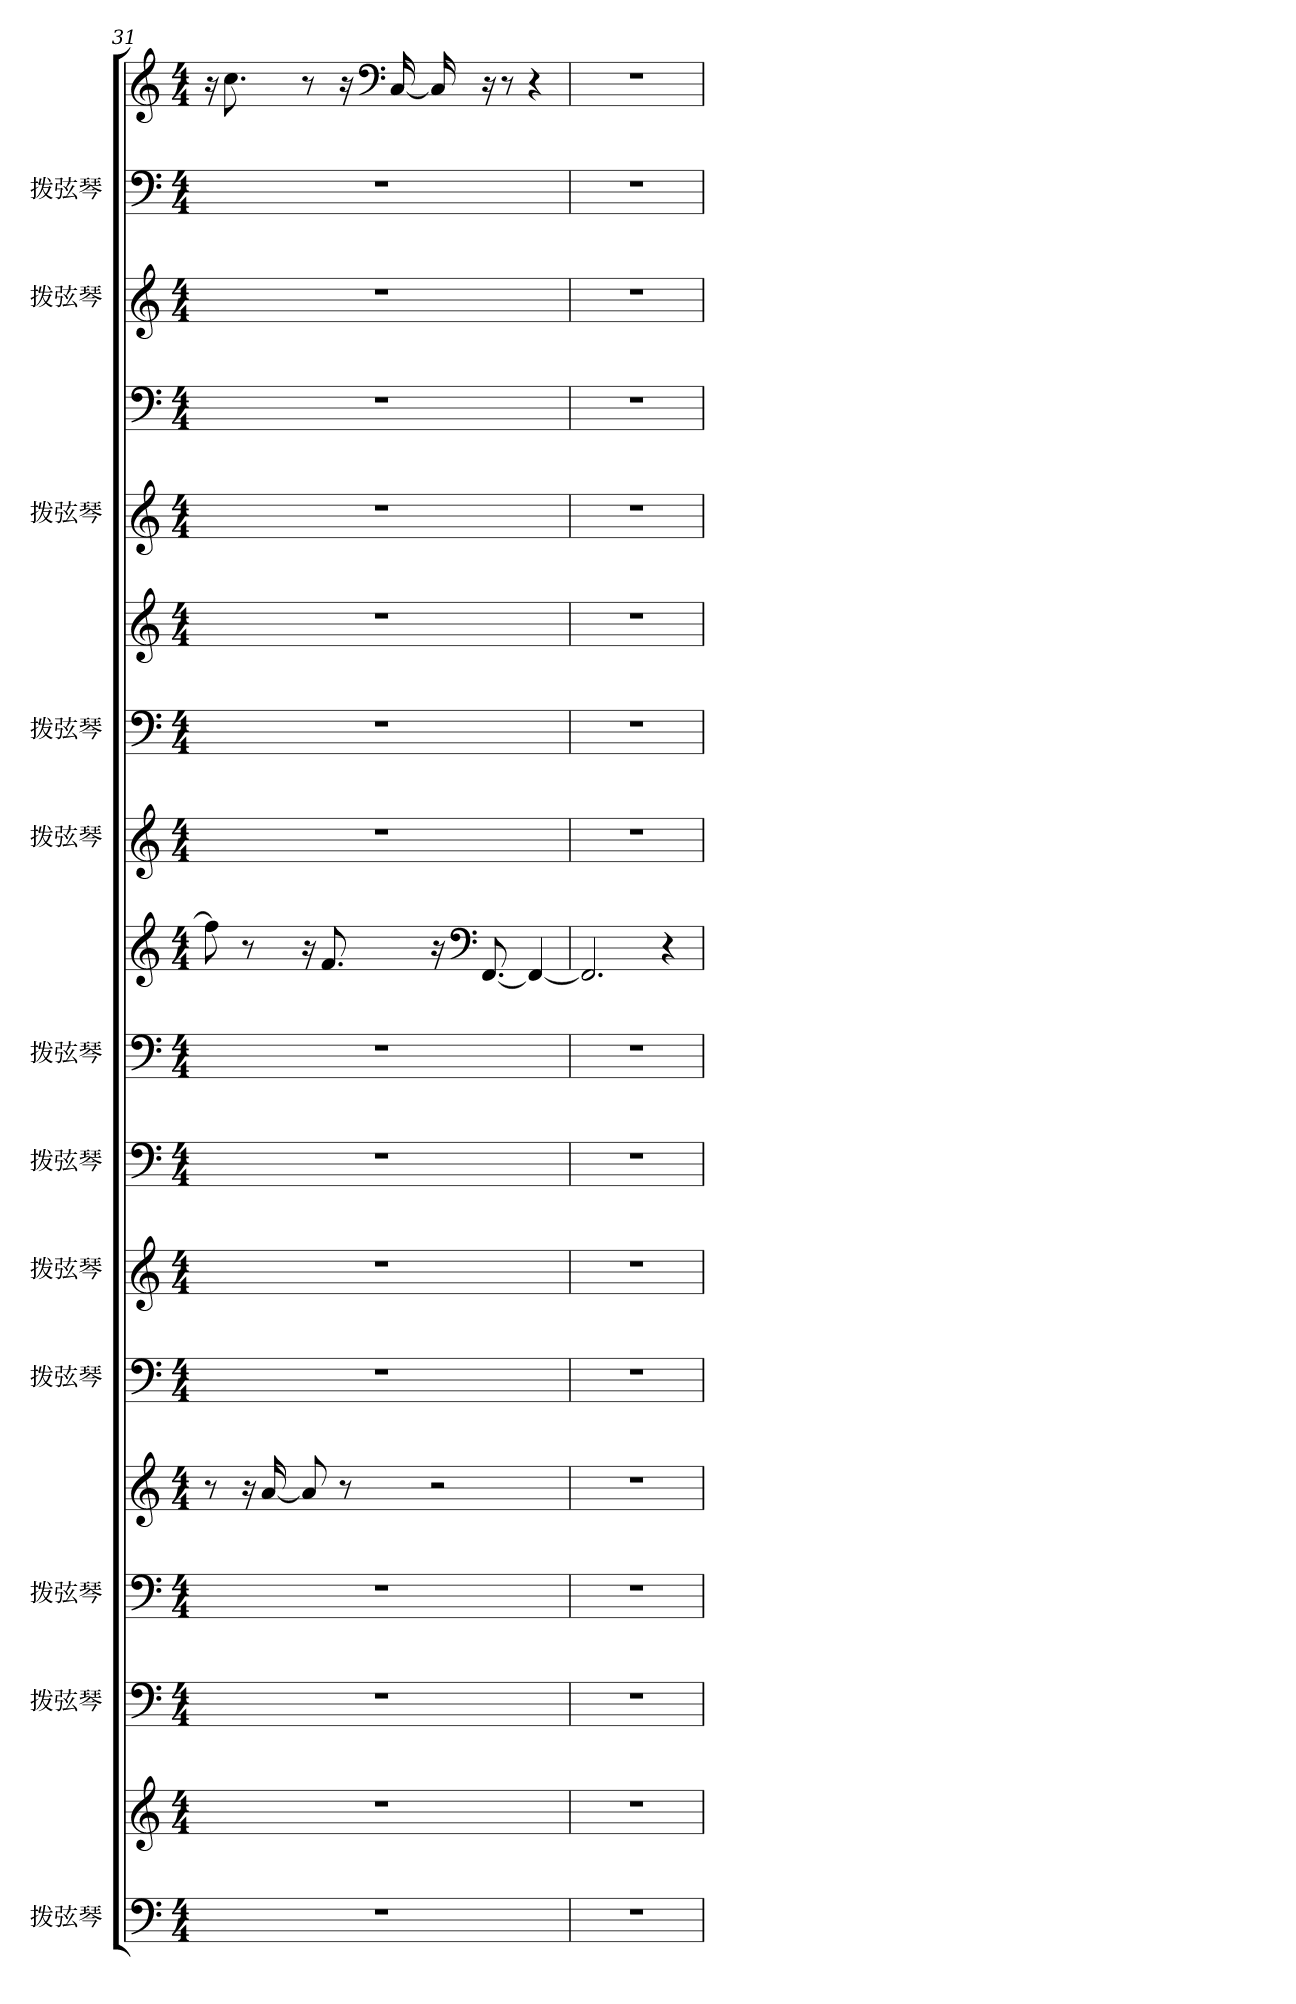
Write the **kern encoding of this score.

**kern	**kern	**kern	**kern	**kern	**kern	**kern	**kern	**kern	**kern	**kern	**kern	**kern	**kern	**kern	**kern	**kern	**kern
*part12	*part12	*part11	*part10	*part10	*part9	*part8	*part7	*part6	*part6	*part5	*part4	*part4	*part3	*part3	*part2	*part1	*part1
*staff18	*staff17	*staff16	*staff15	*staff14	*staff13	*staff12	*staff11	*staff10	*staff9	*staff8	*staff7	*staff6	*staff5	*staff4	*staff3	*staff2	*staff1
*I"拨弦琴	*	*I"拨弦琴	*I"拨弦琴	*	*I"拨弦琴	*I"拨弦琴	*I"拨弦琴	*I"拨弦琴	*	*I"拨弦琴	*I"拨弦琴	*	*I"拨弦琴	*	*I"拨弦琴	*I"拨弦琴	*
*clefF4	*clefG2	*clefF4	*clefF4	*clefG2	*clefF4	*clefG2	*clefF4	*clefF4	*clefG2	*clefG2	*clefF4	*clefG2	*clefG2	*clefF4	*clefG2	*clefF4	*clefG2
*k[]	*k[]	*k[]	*k[]	*k[]	*k[]	*k[]	*k[]	*k[]	*k[]	*k[]	*k[]	*k[]	*k[]	*k[]	*k[]	*k[]	*k[]
*M4/4	*M4/4	*M4/4	*M4/4	*M4/4	*M4/4	*M4/4	*M4/4	*M4/4	*M4/4	*M4/4	*M4/4	*M4/4	*M4/4	*M4/4	*M4/4	*M4/4	*M4/4
=31	=31	=31	=31	=31	=31	=31	=31	=31	=31	=31	=31	=31	=31	=31	=31	=31	=31
1r	1r	1r	1r	8r	1r	1r	1r	1r	8ff\]	1r	1r	1r	1r	1r	1r	1r	16r
.	.	.	.	.	.	.	.	.	.	.	.	.	.	.	.	.	8.cc\
.	.	.	.	16r	.	.	.	.	8r	.	.	.	.	.	.	.	.
.	.	.	.	[16a/	.	.	.	.	.	.	.	.	.	.	.	.	.
.	.	.	.	8a/]	.	.	.	.	16r	.	.	.	.	.	.	.	8r
.	.	.	.	.	.	.	.	.	8.f/	.	.	.	.	.	.	.	.
.	.	.	.	8r	.	.	.	.	.	.	.	.	.	.	.	.	16r
*	*	*	*	*	*	*	*	*	*	*	*	*	*	*	*	*	*clefF4
.	.	.	.	.	.	.	.	.	.	.	.	.	.	.	.	.	[16C/
.	.	.	.	2r	.	.	.	.	16r	.	.	.	.	.	.	.	16C/]
*	*	*	*	*	*	*	*	*	*clefF4	*	*	*	*	*	*	*	*
.	.	.	.	.	.	.	.	.	[8.FF/	.	.	.	.	.	.	.	16r
.	.	.	.	.	.	.	.	.	.	.	.	.	.	.	.	.	8r
.	.	.	.	.	.	.	.	.	4FF/_	.	.	.	.	.	.	.	4r
!!LO:PB:g=z
=32	=32	=32	=32	=32	=32	=32	=32	=32	=32	=32	=32	=32	=32	=32	=32	=32	=32
1r	1r	1r	1r	1r	1r	1r	1r	1r	2.FF/]	1r	1r	1r	1r	1r	1r	1r	1r
.	.	.	.	.	.	.	.	.	4r	.	.	.	.	.	.	.	.
=	=	=	=	=	=	=	=	=	=	=	=	=	=	=	=	=	=
*-	*-	*-	*-	*-	*-	*-	*-	*-	*-	*-	*-	*-	*-	*-	*-	*-	*-
